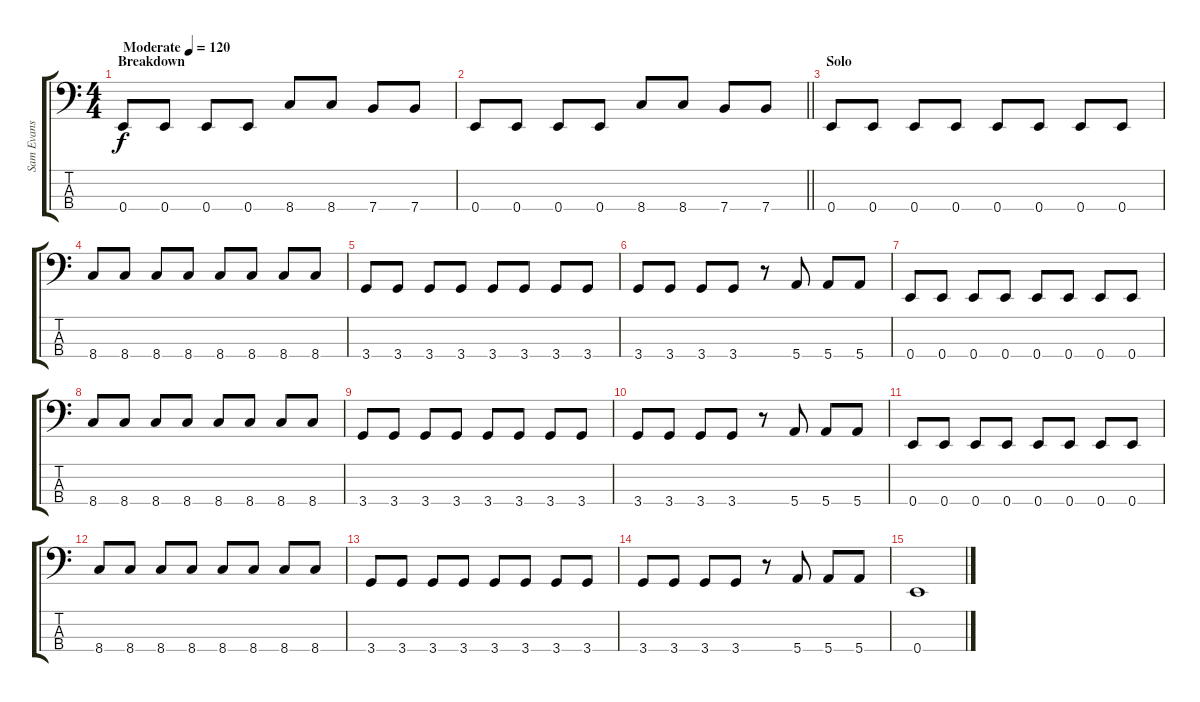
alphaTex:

\track ("Sam Evans" "Sam Evans") {instrument electricbassfinger}
\staff {score tabs}
\tuning (G2 D2 A1 E1) {hide}
\ts (4 4)
\section ("" "Breakdown")
\tempo (120 "Moderate")
\clef f4
\ks c
0.4.8{dy f instrument electricbassfinger} 0.4.8 0.4.8 0.4.8 8.4.8 8.4.8 7.4.8 7.4.8 |
\barLineRight lightlight
0.4.8 0.4.8 0.4.8 0.4.8 8.4.8 8.4.8 7.4.8 7.4.8 |
\section ("" "Solo")
0.4.8 0.4.8 0.4.8 0.4.8 0.4.8 0.4.8 0.4.8 0.4.8 |
8.4.8 8.4.8 8.4.8 8.4.8 8.4.8 8.4.8 8.4.8 8.4.8 |
3.4.8 3.4.8 3.4.8 3.4.8 3.4.8 3.4.8 3.4.8 3.4.8 |
3.4.8 3.4.8 3.4.8 3.4.8 r.8 5.4.8 5.4.8 5.4.8 |
0.4.8 0.4.8 0.4.8 0.4.8 0.4.8 0.4.8 0.4.8 0.4.8 |
8.4.8 8.4.8 8.4.8 8.4.8 8.4.8 8.4.8 8.4.8 8.4.8 |
3.4.8 3.4.8 3.4.8 3.4.8 3.4.8 3.4.8 3.4.8 3.4.8 |
3.4.8 3.4.8 3.4.8 3.4.8 r.8 5.4.8 5.4.8 5.4.8 |
0.4.8 0.4.8 0.4.8 0.4.8 0.4.8 0.4.8 0.4.8 0.4.8 |
8.4.8 8.4.8 8.4.8 8.4.8 8.4.8 8.4.8 8.4.8 8.4.8 |
3.4.8 3.4.8 3.4.8 3.4.8 3.4.8 3.4.8 3.4.8 3.4.8 |
3.4.8 3.4.8 3.4.8 3.4.8 r.8 5.4.8 5.4.8 5.4.8 |
0.4.1
